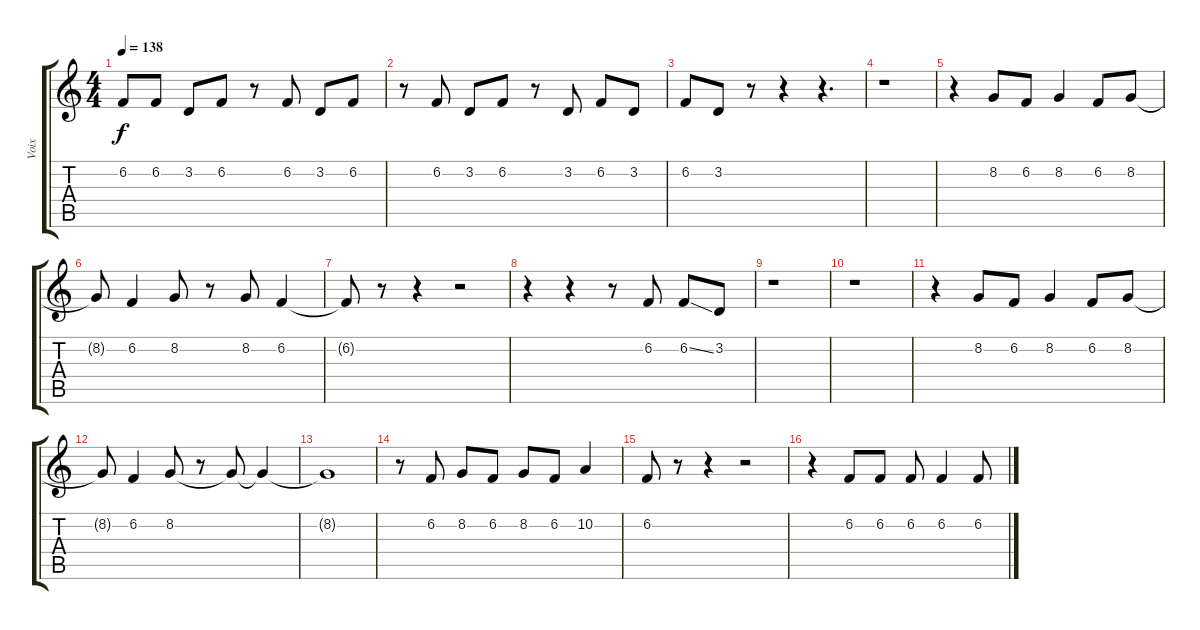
\track ("Voix" "Voix") {instrument cello}
\staff {score tabs}
\tuning (E4 B3 G3 D3 A2 E2) {hide}
\ts (4 4)
\tempo 138
\clef g2
\ks c
6.2.8{dy f} 6.2.8 3.2.8 6.2.8 r.8 6.2.8 3.2.8 6.2.8 |
r.8 6.2.8 3.2.8 6.2.8 r.8 3.2.8 6.2.8 3.2.8 |
6.2.8 3.2.8 r.8 r.4 r.4{d} |
r.1 |
r.4 8.2.8 6.2.8 8.2.4 6.2.8 8.2.8 |
8.2{t}.8 6.2.4 8.2.8 r.8 8.2.8{balance 0} 6.2.4 |
6.2{t}.8 r.8 r.4{balance 8} r.2 |
r.4 r.4 r.8 6.2.8 6.2{ss}.8 3.2.8 |
r.1 |
r.1 |
r.4 8.2.8 6.2.8 8.2.4 6.2.8 8.2.8 |
8.2{t}.8 6.2.4 8.2.8 r.8 8.2{t}.8 8.2{t}.4 |
8.2{t}.1 |
r.8 6.2.8 8.2.8 6.2.8 8.2.8 6.2.8 10.2.4 |
6.2.8 r.8 r.4 r.2 |
r.4 6.2.8 6.2.8 6.2.8 6.2.4 6.2{ss}.8
